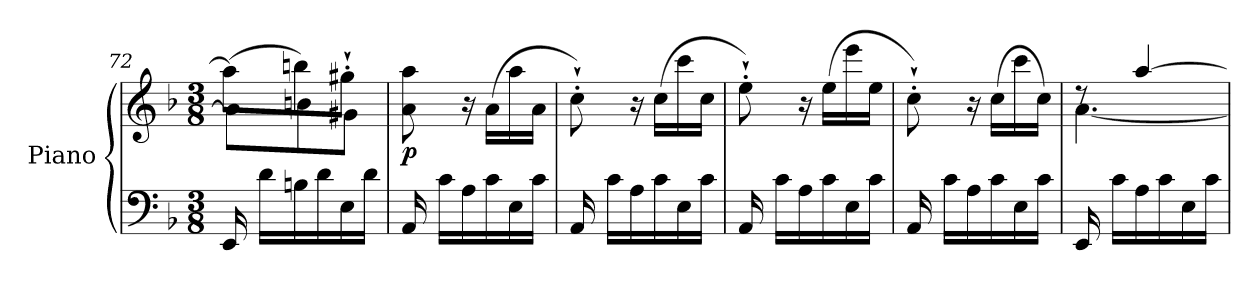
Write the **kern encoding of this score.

**kern	**kern	**dynam
*part1	*part1	*part1
*staff2	*staff1	*staff1/2
*I"Piano	*	*
*I'Pno	*	*
*clefF4	*clefG2	*
*k[b-]	*k[b-]	*
*M3/8	*M3/8	*
=72	=72	=72
*	*^	*
16EE/	(>8aa\L]	8a\L]	.
16d\LL	.	.	.
16Bn\	8bbn\)	8bn\	.
16d\	.	.	.
16E\	8gg#X`'\J	8g#X\J	.
16d\JJ	.	.	.
*	*v	*v	*
=73	=73	=73
!	!	!LO:DY:b
16AA/	8a\ 8aa\	p
16c\LL	.	.
16A\	16r	.
16c\	(16a\LL	.
16E\	16aa\	.
16c\JJ	16a\JJ	.
=74	=74	=74
16AA/	8cc`'\)	.
16c\LL	.	.
16A\	16r	.
16c\	(16cc\LL	.
16E\	16ccc\	.
16c\JJ	16cc\JJ	.
!!LO:LB:g=z
=75	=75	=75
16AA/	8ee`'\)	.
16c\LL	.	.
16A\	16r	.
16c\	(16ee\LL	.
16E\	16eee\	.
16c\JJ	16ee\JJ	.
=76	=76	=76
16AA/	8cc`'\)	.
16c\LL	.	.
16A\	16r	.
16c\	(16cc\LL	.
16E\	16ccc\	.
16c\JJ	16cc\JJ)	.
=77	=77	=77
*	*^	*
!	!	!	!LO:DY:b
16EE/	8rdd	[4.a\	other-dynamics
16c\LL	.	.	.
16A\	[4aa/	.	.
16c\	.	.	.
16E\	.	.	.
16c\JJ	.	.	.
*	*v	*v	*
=	=	=
*-	*-	*-
